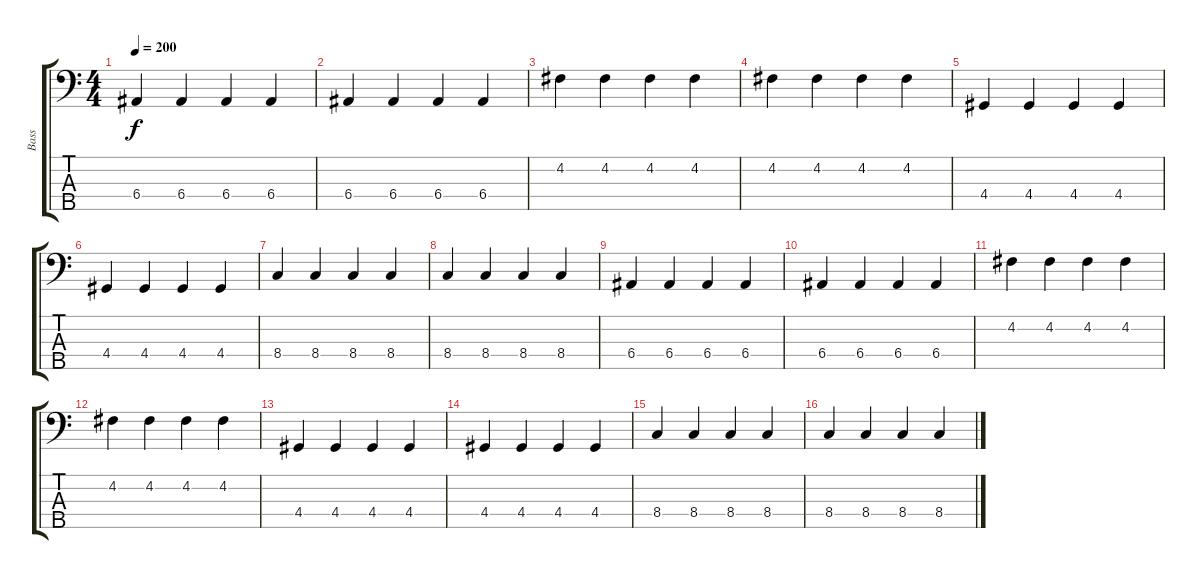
\track ("Bass" "Bass") {instrument electricbassfinger}
\staff {score tabs}
\tuning (G2 D2 A1 E1 B0) {hide}
\ts (4 4)
\tempo 200
\clef f4
\ks c
6.4.4{dy f instrument electricbassfinger} 6.4.4 6.4.4 6.4.4 |
6.4.4 6.4.4 6.4.4 6.4.4 |
4.2.4 4.2.4 4.2.4 4.2.4 |
4.2.4 4.2.4 4.2.4 4.2.4 |
4.4.4 4.4.4 4.4.4 4.4.4 |
4.4.4 4.4.4 4.4.4 4.4.4 |
8.4.4 8.4.4 8.4.4 8.4.4 |
8.4.4 8.4.4 8.4.4 8.4.4 |
6.4.4 6.4.4 6.4.4 6.4.4 |
6.4.4 6.4.4 6.4.4 6.4.4 |
4.2.4 4.2.4 4.2.4 4.2.4 |
4.2.4 4.2.4 4.2.4 4.2.4 |
4.4.4 4.4.4 4.4.4 4.4.4 |
4.4.4 4.4.4 4.4.4 4.4.4 |
8.4.4 8.4.4 8.4.4 8.4.4 |
8.4.4 8.4.4 8.4.4 8.4.4
